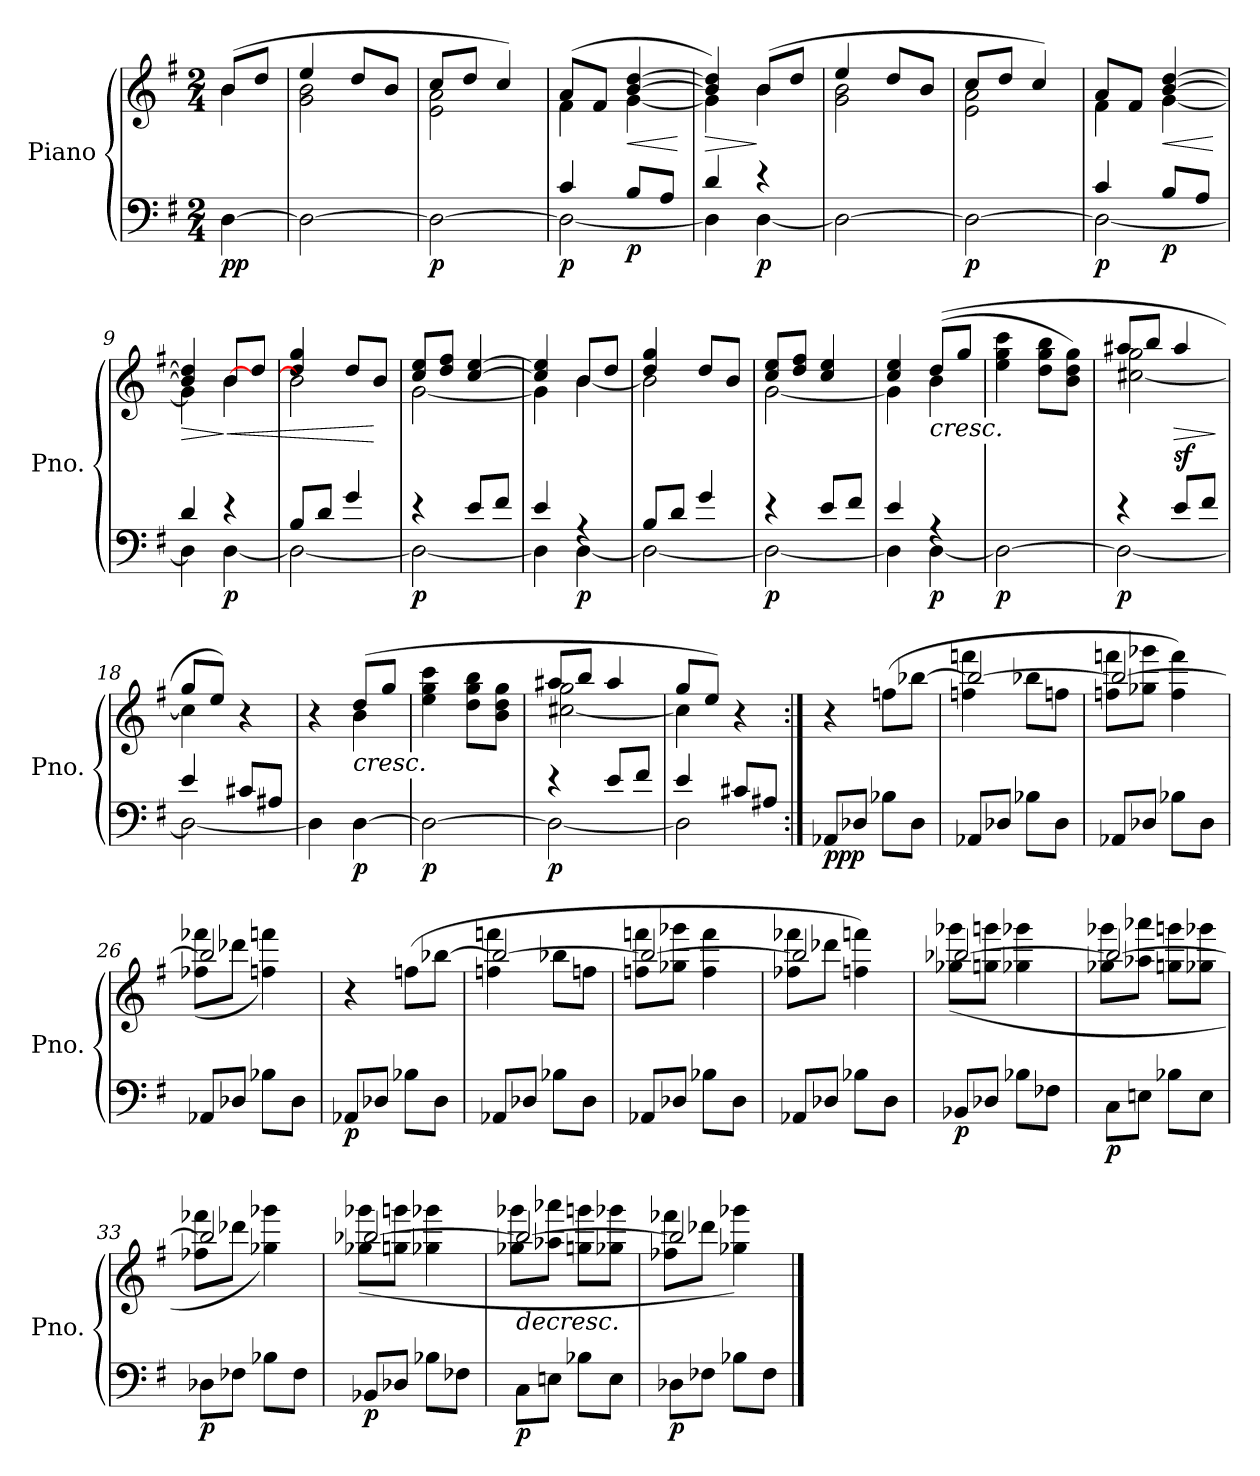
**kern	**kern	**dynam
*part1	*part1	*part1
*staff2	*staff1	*staff1/2
*I"Piano	*	*
*I'Pno.	*	*
*clefF4	*clefG2	*
*k[f#]	*k[f#]	*
*M2/4	*M2/4	*
*MM180	*MM180	*
=1	=1	=1
*	*^	*
!	!	!	!LO:DY:b=2
!	!	!	!LO:DY:n=1:b
[4D\	(>8b/L	4b\	p p
.	8dd/J	.	.
=2	=2	=2	=2
2D\_	4ee/	2g\ 2b\	.
.	8dd/L	.	.
.	8b/J	.	.
=3	=3	=3	=3
!	!	!	!LO:DY:b=2
2D\_	8cc/L	2e\ 2a\	p
.	8dd/J	.	.
.	4cc/)	.	.
=4	=4	=4	=4
*^	*	*	*
!	!	!	!	!LO:DY:b=2
4c/	2D\_	(>8a/L	4f#\	p
.	.	8f#/J	.	.
!	!	!	!	!LO:HP:b
!	!	!	!	!LO:DY:n=1:b=2
8B/L	.	[4b/ [4dd/	[4g\	< p
8A/J	.	.	.	.
*v	*v	*	*	*
*	*v	*v	*
.	.	[
=5	=5	=5
*^	*	*
!	!	!	!LO:HP:b
*	*	*^	*
4d/	4D\]	4b/] 4dd/])	4g\]	>
!	!	!	!	!LO:DY:n=1:b=2
4r	[4D\	(>8b/L	4b\	] p
.	.	8dd/J	.	.
*v	*v	*	*	*
=6	=6	=6	=6
2D\_	4ee/	2g\ 2b\	.
.	8dd/L	.	.
.	8b/J	.	.
=7	=7	=7	=7
!	!	!	!LO:DY:b=2
2D\_	8cc/L	2e\ 2a\	p
.	8dd/J	.	.
.	4cc/)	.	.
!!LO:LB:g=z	!!
=8	=8	=8	=8
*^	*	*	*
!	!	!	!	!LO:DY:b=2
4c/	2D\_	8a/L	4f#\	p
.	.	8f#/J	.	.
!	!	!	!	!LO:HP:b
!	!	!	!	!LO:DY:n=1:b=2
8B/L	.	[4b/ [4dd/	[4g\	< p
8A/J	.	.	.	.
*v	*v	*	*	*
*	*v	*v	*
.	.	[
=9	=9	=9
*^	*	*
!	!	!	!LO:HP:b
*	*	*^	*
4d/	4D\]	4b/] 4dd/]	4g\]	>
!	!	!	!	!LO:HP:n=1:b
!	!	!	!	!LO:DY:n=1:b=2
4r	[4D\	[8b/L	4b\	] < p
.	.	8dd/J	.	.
=10	=10	=10	=10	=10
8B/L	2D\_	4dd/ 4gg/	2b\]	.
8d/J	.	.	.	.
4g/	.	8dd/L	.	.
.	.	8b/J	.	[
=11	=11	=11	=11	=11
!	!	!	!	!LO:DY:b=2
4r	2D\_	8cc/ 8ee/L	[2g\	p
.	.	8dd/ 8ff#/J	.	.
8e/L	.	[4cc/ [4ee/	.	.
8f#/J	.	.	.	.
=12	=12	=12	=12	=12
4e/	4D\]	4cc/] 4ee/]	4g\]	.
!	!	!	!	!LO:DY:b=2
4rA	[4D\	8b/L	[4b\	p
.	.	8dd/J	.	.
=13	=13	=13	=13	=13
8B/L	2D\_	4dd/ 4gg/	2b\]	.
8d/J	.	.	.	.
4g/	.	8dd/L	.	.
.	.	8b/J	.	.
=14	=14	=14	=14	=14
!	!	!	!	!LO:DY:b=2
4r	2D\_	8cc/ 8ee/L	[2g\	p
.	.	8dd/ 8ff#/J	.	.
8e/L	.	4cc/ 4ee/	.	.
8f#/J	.	.	.	.
=15	=15	=15	=15	=15
4e/	4D\]	4cc/ 4ee/	4g\]	.
!	!	!	!	!LO:HP:b
!	!	!	!	!LO:DY:n=1:b=2
4rA	[4D\	(>(>8dd/L	4b\	< p
.	.	8gg/J	.	.
*v	*v	*	*	*
*	*v	*v	*
!!LO:LB:g=z
=16	=16	=16
!	!	!LO:DY:b=2
2D\_	4ee\ 4gg\ 4ccc\	p
.	8dd\ 8gg\ 8bb\L	.
.	8b\ 8dd\ 8gg\J)	.
.	.	[
=17	=17	=17
*^	*^	*
!	!	!	!	!LO:DY:b=2
4r	2D\_	8aa#X/L	[2cc#X\ 2gg\	p
.	.	8bb/J	.	.
!	!	!	!	!LO:HP:b
!	!	!	!	!LO:DY:n=1:a=2
8e/L	.	4aa#/	.	> sf
8f#/J	.	.	.	.
*v	*v	*	*	*
*	*v	*v	*
.	.	]
=18	=18	=18
*^	*^	*
4e/	2D\_	8gg/L	4cc#\]	.
.	.	8ee/J)	.	.
8c#X/L	.	4r	4ryy	.
8A#X/J	.	.	.	.
*v	*v	*	*	*
=19	=19	=19	=19
4D\]	4r	4ryy	.
!	!	!	!LO:HP:b
!	!	!	!LO:DY:n=1:b=2
[4D\	(>8dd/L	4b\	< p
.	8gg/J	.	.
*	*v	*v	*
=20	=20	=20
!	!	!LO:DY:b=2
2D\_	4ee\ 4gg\ 4ccc\	p
.	8dd\ 8gg\ 8bb\L	.
.	8b\ 8dd\ 8gg\J	.
.	.	[
=21	=21	=21
*^	*^	*
!	!	!	!	!LO:DY:b=2
4r	2D\_	8aa#X/L	[2cc#X\ 2gg\	p
.	.	8bb/J	.	.
8e/L	.	4aa#/	.	.
8f#/J	.	.	.	.
=22	=22	=22	=22	=22
4e/	2D\]	8gg/L	4cc#\]	.
.	.	8ee/J)	.	.
8c#X/L	.	4r	4ryy	.
8A#X/J	.	.	.	.
*v	*v	*	*	*
*	*v	*v	*
!!LO:LB:g=z
=23:|!	=23:|!	=23:|!
!	!	!LO:DY:b=2
!	!	!LO:DY:n=1:b
8AA-X/L	4r	p pp
8D-X/J	.	.
8B-X\L	(>8ffn\L	.
8D-\J	[8bb-X\J	.
=24	=24	=24
*	*^	*
8AA-X/L	2bb-/_	4ffn\ 4fffn\	.
8D-X/J	.	.	.
8B-X\L	.	8bb-X\L	.
8D-\J	.	8ffn\J	.
=25	=25	=25	=25
8AA-X/L	2bb-/_	8ffn\ 8fffn\L	.
8D-X/J	.	8gg-X\ 8ggg-X\J	.
8B-X\L	.	4ff\ 4fff\)	.
8D-\J	.	.	.
=26	=26	=26	=26
8AA-X/L	2bb-/]	(>8ff-X\ 8fff-X\L	.
8D-X/J	.	8ddd-X\J	.
8B-X\L	.	4ffn\ 4fffn\)	.
8D-\J	.	.	.
*	*v	*v	*
=27	=27	=27
!	!	!LO:DY:b=2
8AA-X/L	4r	p
8D-X/J	.	.
8B-X\L	(>8ffn\L	.
8D-\J	[8bb-X\J	.
=28	=28	=28
*	*^	*
8AA-X/L	2bb-/_	4ffn\ 4fffn\	.
8D-X/J	.	.	.
8B-X\L	.	8bb-X\L	.
8D-\J	.	8ffn\J	.
!!LO:LB:g=z	!!
=29	=29	=29	=29
8AA-X/L	2bb-/_	8ffn\ 8fffn\L	.
8D-X/J	.	8gg-X\ 8ggg-X\J	.
8B-X\L	.	4ff\ 4fff\	.
8D-\J	.	.	.
=30	=30	=30	=30
8AA-X/L	2bb-/]	8ff-X\ 8fff-X\L	.
8D-X/J	.	8ddd-X\J	.
8B-X\L	.	4ffn\ 4fffn\)	.
8D-\J	.	.	.
=31	=31	=31	=31
!	!	!	!LO:DY:b=2
8BB-X/L	[2bb-X/	(>8gg-X\ 8ggg-X\L	p
8D-X/J	.	8ggn\ 8gggn\J	.
8B-X\L	.	4gg-X\ 4ggg-X\	.
8F-X\J	.	.	.
=32	=32	=32	=32
!	!	!	!LO:DY:b=2
8C\L	2bb-/_	8gg-X\ 8ggg-X\L	p
8En\J	.	8aa-X\ 8aaa-X\J	.
8B-X\L	.	8ggn\ 8gggn\L	.
8E\J	.	8gg-X\ 8ggg-X\J	.
=33	=33	=33	=33
!	!	!	!LO:DY:b=2
8D-X\L	2bb-/]	8ff-X\ 8fff-X\L	p
8F-X\J	.	8ddd-X\J	.
8B-X\L	.	4gg-X\ 4ggg-X\)	.
8F-\J	.	.	.
!!LO:PB:g=z	!!
=34	=34	=34	=34
!	!	!	!LO:DY:b=2
8BB-X/L	[2bb-X/	(>8gg-X\ 8ggg-X\L	p
8D-X/J	.	8ggn\ 8gggn\J	.
8B-X\L	.	4gg-X\ 4ggg-X\	.
8F-X\J	.	.	.
=35	=35	=35	=35
!	!	!	!LO:HP:b
!	!	!	!LO:DY:n=1:b=2
8C\L	2bb-/_	8gg-X\ 8ggg-X\L	> p
8En\J	.	8aa-X\ 8aaa-X\J	.
8B-X\L	.	8ggn\ 8gggn\L	.
8E\J	.	8gg-X\ 8ggg-X\J	.
=36	=36	=36	=36
!	!	!	!LO:DY:b=2
8D-X\L	2bb-/]	8ff-X\ 8fff-X\L	p
8F-X\J	.	8ddd-X\J	.
8B-X\L	.	4gg-X\ 4ggg-X\)	]
8F-\J	.	.	.
*	*v	*v	*
==	==	==
*-	*-	*-
